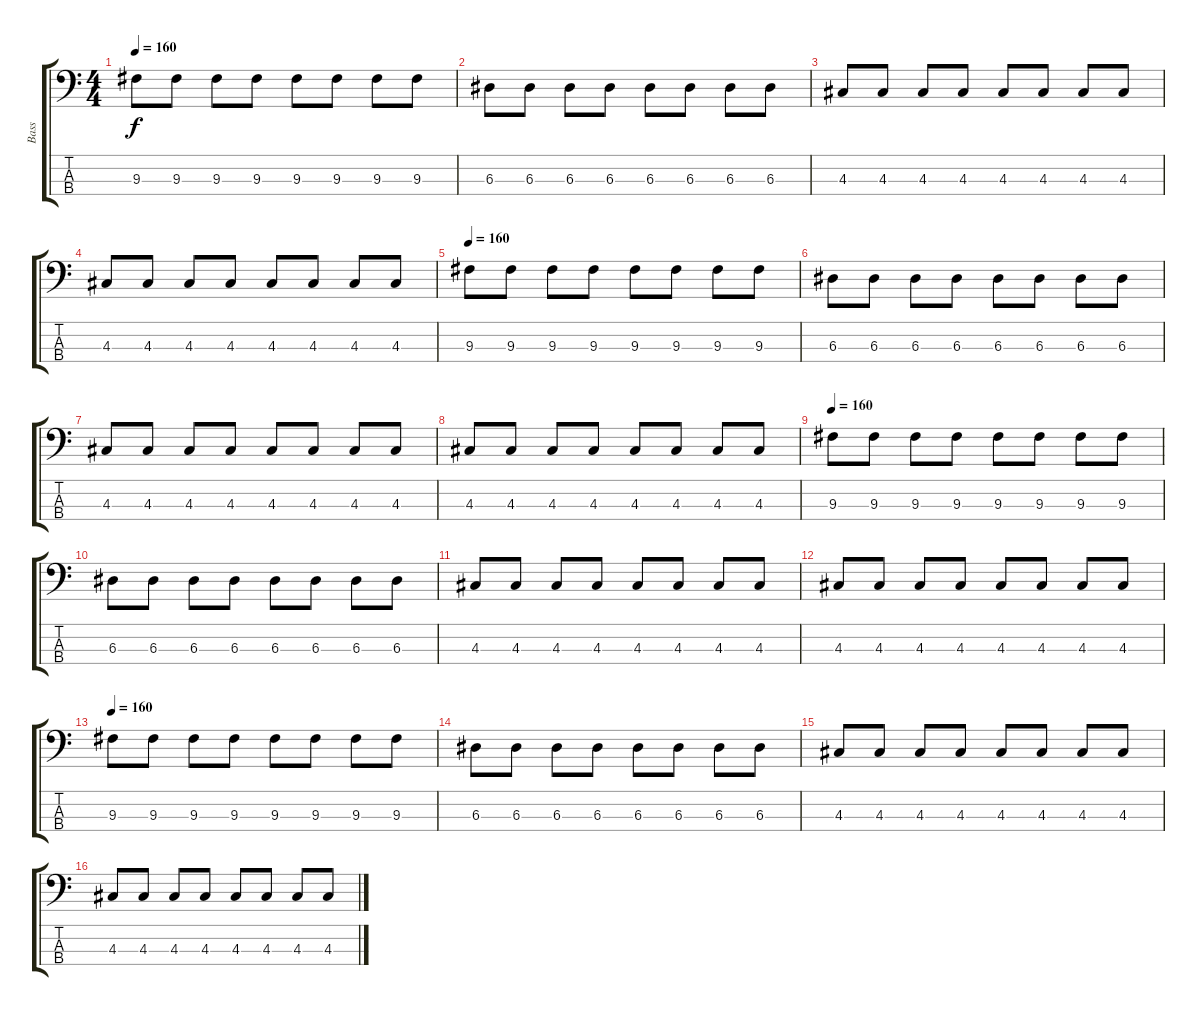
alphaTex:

\track ("Bass" "Bass") {instrument electricbassfinger}
\staff {score tabs}
\tuning (G2 D2 A1 E1) {hide}
\ts (4 4)
\tempo 160
\clef f4
\ks c
9.3.8{dy f} 9.3.8 9.3.8 9.3.8 9.3.8 9.3.8 9.3.8 9.3.8 |
6.3.8 6.3.8 6.3.8 6.3.8 6.3.8 6.3.8 6.3.8 6.3.8 |
4.3.8 4.3.8 4.3.8 4.3.8 4.3.8 4.3.8 4.3.8 4.3.8 |
4.3.8 4.3.8 4.3.8 4.3.8 4.3.8 4.3.8 4.3.8 4.3.8 |
\tempo 160
9.3.8 9.3.8 9.3.8 9.3.8 9.3.8 9.3.8 9.3.8 9.3.8 |
6.3.8 6.3.8 6.3.8 6.3.8 6.3.8 6.3.8 6.3.8 6.3.8 |
4.3.8 4.3.8 4.3.8 4.3.8 4.3.8 4.3.8 4.3.8 4.3.8 |
4.3.8 4.3.8 4.3.8 4.3.8 4.3.8 4.3.8 4.3.8 4.3.8 |
\tempo 160
9.3.8 9.3.8 9.3.8 9.3.8 9.3.8 9.3.8 9.3.8 9.3.8 |
6.3.8 6.3.8 6.3.8 6.3.8 6.3.8 6.3.8 6.3.8 6.3.8 |
4.3.8 4.3.8 4.3.8 4.3.8 4.3.8 4.3.8 4.3.8 4.3.8 |
4.3.8 4.3.8 4.3.8 4.3.8 4.3.8 4.3.8 4.3.8 4.3.8 |
\tempo 160
9.3.8 9.3.8 9.3.8 9.3.8 9.3.8 9.3.8 9.3.8 9.3.8 |
6.3.8 6.3.8 6.3.8 6.3.8 6.3.8 6.3.8 6.3.8 6.3.8 |
4.3.8 4.3.8 4.3.8 4.3.8 4.3.8 4.3.8 4.3.8 4.3.8 |
4.3.8 4.3.8 4.3.8 4.3.8 4.3.8 4.3.8 4.3.8 4.3.8
